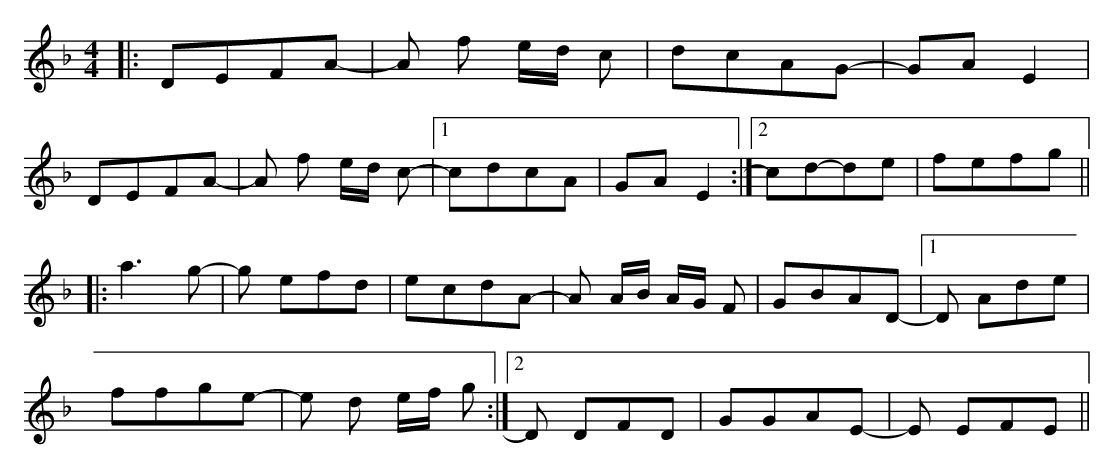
X:1
M:4/4
K:Dmin
|: DEFA-|A f e/d/ c| dcAG-|GA E2|
 DEFA-|A f e/d/ c-|1 cdcA|GA E2:|2 cd-de|fefg||
|: a3 g-|g efd| ecdA-|A A/B/ A/G/ F| GBAD-|1 D Ade|
 ffge-|e d e/f/ g:|2 D DFD|GGAE-|E EFE||
